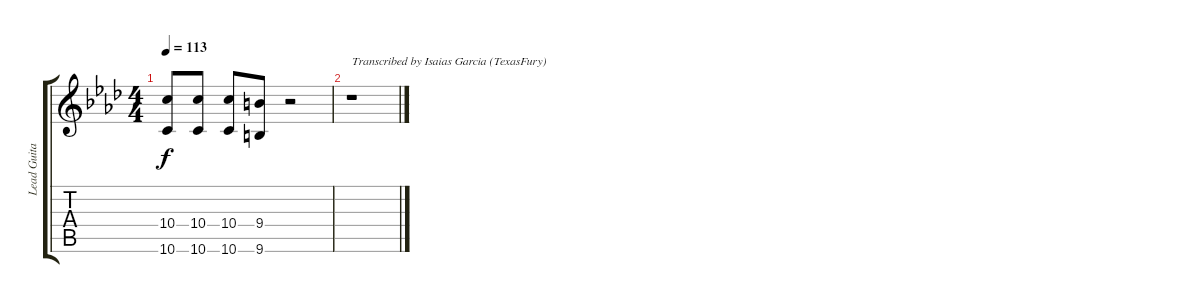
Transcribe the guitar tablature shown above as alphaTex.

\track ("Lead Guitar" "Lead Guita") {instrument distortionguitar}
\staff {score tabs}
\tuning (E4 B3 G3 D3 A2 D2) {hide}
\ts (4 4)
\tempo 113
\clef g2
\ks fminor
(10.4 10.6).8{dy f} (10.4 10.6).8 (10.4 10.6).8 (9.4 9.6).8 r.2 |
r.1{txt "Transcribed by Isaias Garcia (TexasFury)"}
